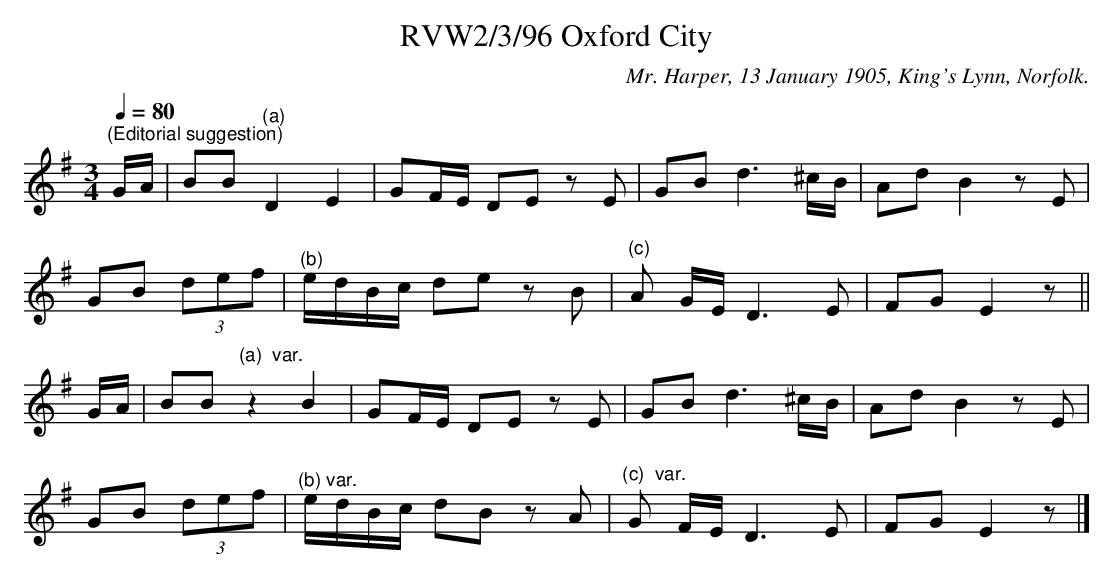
X:1
T:RVW2/3/96 Oxford City
C:Mr. Harper, 13 January 1905, King's Lynn, Norfolk.
L:1/8
Q:1/4=80
M:3/4
K:Em
"^(Editorial suggestion)" G/A/ | BB"^(a)" D2 E2 | GF/E/ DE z E | GB d3 ^c/B/ | Ad B2 z E |$
GB (3def |"^(b)" e/d/B/c/ de z B |"^(c)" A G/E/ D3 E | FG E2 z ||$ G/A/ | BB"^(a)  var." z2 B2 |
GF/E/ DE z E | GB d3 ^c/B/ | Ad B2 z E |$ GB (3def |"^(b) var." e/d/B/c/ dB z A |
"^(c)  var." G F/E/ D3 E | FG E2 z |]
